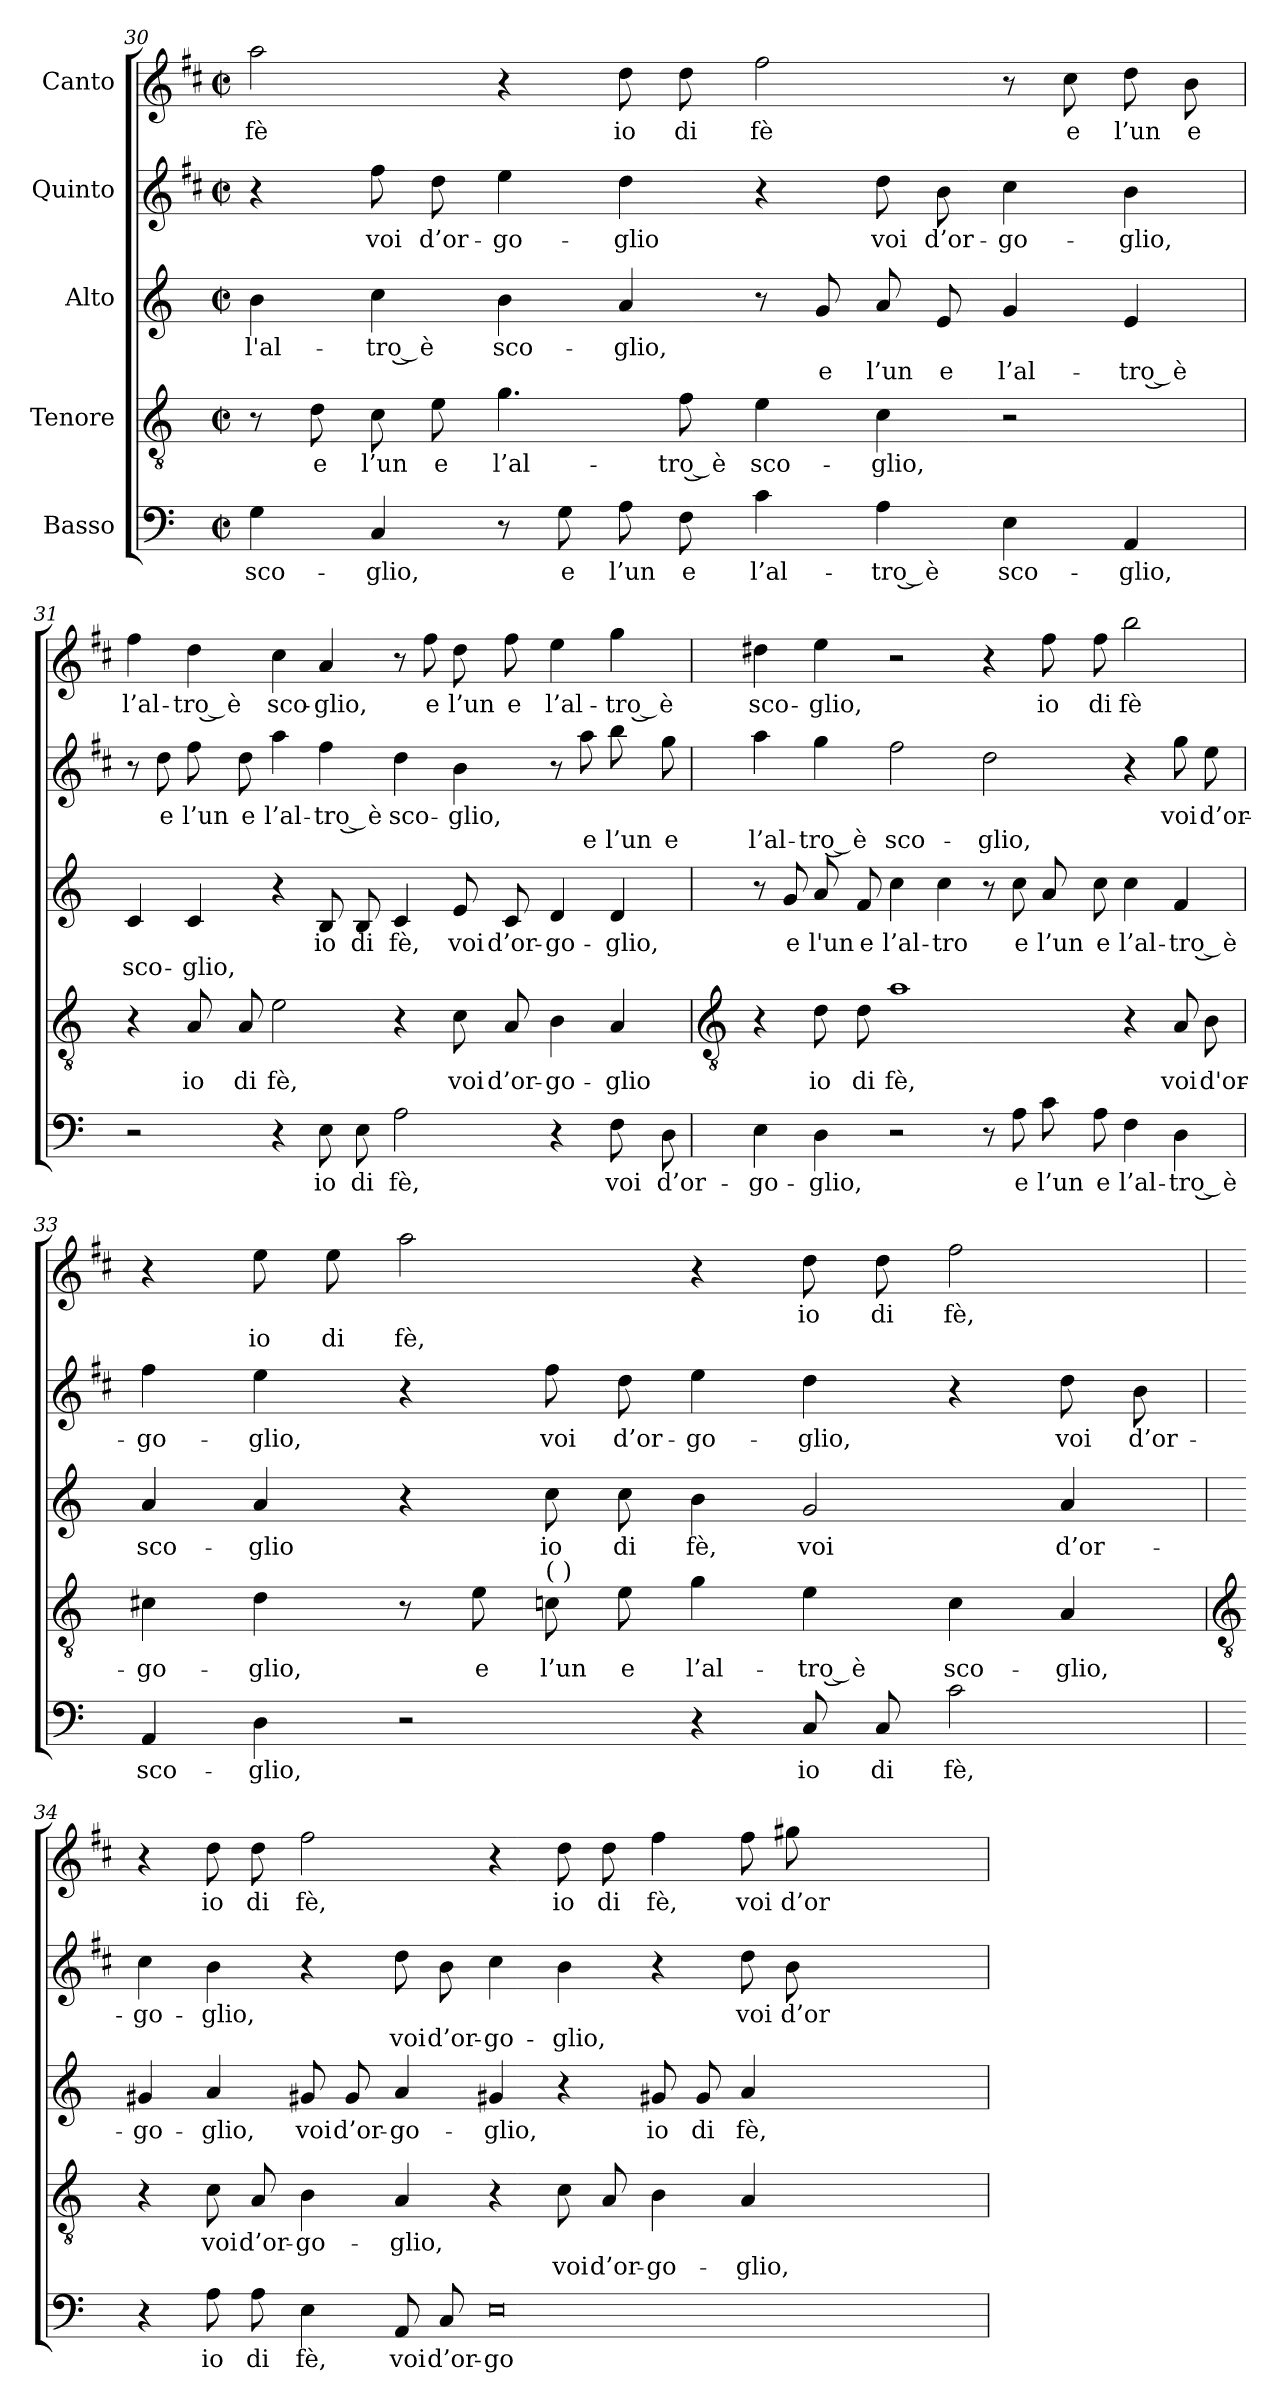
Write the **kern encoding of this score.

**kern	**text	**kern	**text	**text	**kern	**text	**text	**kern	**text	**text	**kern	**text	**text
*part5	*part5	*part4	*part4	*part4	*part3	*part3	*part3	*part2	*part2	*part2	*part1	*part1	*part1
*staff5	*staff5	*staff4	*staff4	*staff4	*staff3	*staff3	*staff3	*staff2	*staff2	*staff2	*staff1	*staff1	*staff1
*I"Basso	*	*I"Tenore	*	*	*I"Alto	*	*	*I"Quinto	*	*	*I"Canto	*	*
!!LO:LB:g=z
*clefF4	*	*clefGv2	*	*	*clefG2	*	*	*clefG2	*	*	*clefG2	*	*
*	*	*	*	*	*	*	*	*ITrd1c2	*	*	*ITrd1c2	*	*
*k[]	*	*k[]	*	*	*k[]	*	*	*k[]	*	*	*k[]	*	*
*C:	*	*C:	*	*	*C:	*	*	*C:	*	*	*C:	*	*
*M4/2	*	*M4/2	*	*	*M4/2	*	*	*M4/2	*	*	*M4/2	*	*
*met(c|)	*	*met(c|)	*	*	*met(c|)	*	*	*met(c|)	*	*	*met(c|)	*	*
=30	=30	=30	=30	=30	=30	=30	=30	=30	=30	=30	=30	=30	=30
!	!LO:LY:b	!	!	!	!	!LO:LY:b	!	!	!	!	!	!LO:LY:b	!
4G	sco-	8r	.	.	4b	l'al-	.	4r	.	.	2gg	fè	.
!	!	!	!LO:LY:b	!	!	!	!	!	!	!	!	!	!
.	.	8d	e	.	.	.	.	.	.	.	.	.	.
!	!LO:LY:b	!	!LO:LY:b	!	!	!LO:LY:b	!	!	!LO:LY:b	!	!	!	!
4C	-glio,	8c	l’un	.	4cc	-tro͜ è	.	8ee	voi	.	.	.	.
!	!	!	!LO:LY:b	!	!	!	!	!	!LO:LY:b	!	!	!	!
.	.	8e	e	.	.	.	.	8cc	d’or-	.	.	.	.
!	!	!	!LO:LY:b	!	!	!LO:LY:b	!	!	!LO:LY:b	!	!	!	!
8r	.	4.g	l’al-	.	4b	sco-	.	4dd	-go-	.	4r	.	.
!	!LO:LY:b	!	!	!	!	!	!	!	!	!	!	!	!
8G	e	.	.	.	.	.	.	.	.	.	.	.	.
!	!LO:LY:b	!	!	!	!	!LO:LY:b	!	!	!LO:LY:b	!	!	!LO:LY:b	!
8A	l’un	.	.	.	4a	-glio,	.	4cc	-glio	.	8cc	io	.
!	!LO:LY:b	!	!LO:LY:b	!	!	!	!	!	!	!	!	!LO:LY:b	!
8F	e	8f	-tro͜ è	.	.	.	.	.	.	.	8cc	di	.
!	!LO:LY:b	!	!LO:LY:b	!	!	!	!	!	!	!	!	!LO:LY:b	!
4c	l’al-	4e	sco-	.	8r	.	.	4r	.	.	2ee	fè	.
!	!	!	!	!	!	!	!LO:LY:b	!	!	!	!	!	!
.	.	.	.	.	8g	.	e	.	.	.	.	.	.
!	!LO:LY:b	!	!LO:LY:b	!	!	!	!LO:LY:b	!	!LO:LY:b	!	!	!	!
4A	-tro͜ è	4c	-glio,	.	8a	.	l’un	8cc	voi	.	.	.	.
!	!	!	!	!	!	!	!LO:LY:b	!	!LO:LY:b	!	!	!	!
.	.	.	.	.	8e	.	e	8a	d’or-	.	.	.	.
!	!LO:LY:b	!	!	!	!	!	!LO:LY:b	!	!LO:LY:b	!	!	!	!
4E	sco-	2r	.	.	4g	.	l’al-	4b	-go-	.	8r	.	.
!	!	!	!	!	!	!	!	!	!	!	!	!LO:LY:b	!
.	.	.	.	.	.	.	.	.	.	.	8b	e	.
!	!LO:LY:b	!	!	!	!	!	!LO:LY:b	!	!LO:LY:b	!	!	!LO:LY:b	!
4AA	-glio,	.	.	.	4e	.	-tro͜ è	4a	-glio,	.	8cc	l’un	.
!	!	!	!	!	!	!	!	!	!	!	!	!LO:LY:b	!
.	.	.	.	.	.	.	.	.	.	.	8a	e	.
=31	=31	=31	=31	=31	=31	=31	=31	=31	=31	=31	=31	=31	=31
!	!	!	!	!	!	!	!LO:LY:b	!	!	!	!	!LO:LY:b	!
2r	.	4r	.	.	4c	.	sco-	8r	.	.	4ee	l’al-	.
!	!	!	!	!	!	!	!	!	!LO:LY:b	!	!	!	!
.	.	.	.	.	.	.	.	8cc	e	.	.	.	.
!	!	!	!LO:LY:b	!	!	!	!LO:LY:b	!	!LO:LY:b	!	!	!LO:LY:b	!
.	.	8A	io	.	4c	.	-glio,	8ee	l’un	.	4cc	-tro͜ è	.
!	!	!	!LO:LY:b	!	!	!	!	!	!LO:LY:b	!	!	!	!
.	.	8A	di	.	.	.	.	8cc	e	.	.	.	.
!	!	!	!LO:LY:b	!	!	!	!	!	!LO:LY:b	!	!	!LO:LY:b	!
4r	.	2e	fè,	.	4r	.	.	4gg	l’al-	.	4b	sco-	.
!	!LO:LY:b	!	!	!	!	!LO:LY:b	!	!	!LO:LY:b	!	!	!LO:LY:b	!
8E	io	.	.	.	8B	io	.	4ee	-tro͜ è	.	4g	-glio,	.
!	!LO:LY:b	!	!	!	!	!LO:LY:b	!	!	!	!	!	!	!
8E	di	.	.	.	8B	di	.	.	.	.	.	.	.
!	!LO:LY:b	!	!	!	!	!LO:LY:b	!	!	!LO:LY:b	!	!	!	!
2A	fè,	4r	.	.	4c	fè,	.	4cc	sco-	.	8r	.	.
!	!	!	!	!	!	!	!	!	!	!	!	!LO:LY:b	!
.	.	.	.	.	.	.	.	.	.	.	8ee	e	.
!	!	!	!LO:LY:b	!	!	!LO:LY:b	!	!	!LO:LY:b	!	!	!LO:LY:b	!
.	.	8c	voi	.	8e	voi	.	4a	-glio,	.	8cc	l’un	.
!	!	!	!LO:LY:b	!	!	!LO:LY:b	!	!	!	!	!	!LO:LY:b	!
.	.	8A	d’or-	.	8c	d’or-	.	.	.	.	8ee	e	.
!	!	!	!LO:LY:b	!	!	!LO:LY:b	!	!	!	!	!	!LO:LY:b	!
4r	.	4B	-go-	.	4d	-go-	.	8r	.	.	4dd	l’al-	.
!	!	!	!	!	!	!	!	!	!	!LO:LY:b	!	!	!
.	.	.	.	.	.	.	.	8gg	.	e	.	.	.
!	!LO:LY:b	!	!LO:LY:b	!	!	!LO:LY:b	!	!	!	!LO:LY:b	!	!LO:LY:b	!
8F	voi	4A	-glio	.	4d	-glio,	.	8aa	.	l’un	4ff	-tro͜ è	.
!	!LO:LY:b	!	!	!	!	!	!	!	!	!LO:LY:b	!	!	!
8D	d’or-	.	.	.	.	.	.	8ff	.	e	.	.	.
!!LO:LB:g=z
=32	=32	=32	=32	=32	=32	=32	=32	=32	=32	=32	=32	=32	=32
*	*	*clefGv2	*	*	*	*	*	*	*	*	*	*	*
!	!LO:LY:b	!	!	!	!	!	!	!	!	!LO:LY:b	!	!LO:LY:b	!
4E	-go-	4r	.	.	8r	.	.	4gg	.	l’al-	4cc#X	sco-	.
!	!	!	!	!	!	!LO:LY:b	!	!	!	!	!	!	!
.	.	.	.	.	8g	e	.	.	.	.	.	.	.
!	!LO:LY:b	!	!LO:LY:b	!	!	!LO:LY:b	!	!	!	!LO:LY:b	!	!LO:LY:b	!
4D	-glio,	8d	io	.	8a	l'un	.	4ff	.	-tro͜ è	4dd	-glio,	.
!	!	!	!LO:LY:b	!	!	!LO:LY:b	!	!	!	!	!	!	!
.	.	8d	di	.	8f	e	.	.	.	.	.	.	.
!	!	!	!LO:LY:b	!	!	!LO:LY:b	!	!	!	!LO:LY:b	!	!	!
2r	.	1a	fè,	.	4cc	l’al-	.	2ee	.	sco-	2r	.	.
!	!	!	!	!	!	!LO:LY:b	!	!	!	!	!	!	!
.	.	.	.	.	4cc	-tro	.	.	.	.	.	.	.
!	!	!	!	!	!	!	!	!	!	!LO:LY:b	!	!	!
8r	.	.	.	.	8r	.	.	2cc	.	-glio,	4r	.	.
!	!LO:LY:b	!	!	!	!	!LO:LY:b	!	!	!	!	!	!	!
8A	e	.	.	.	8cc	e	.	.	.	.	.	.	.
!	!LO:LY:b	!	!	!	!	!LO:LY:b	!	!	!	!	!	!LO:LY:b	!
8c	l’un	.	.	.	8a	l’un	.	.	.	.	8ee	io	.
!	!LO:LY:b	!	!	!	!	!LO:LY:b	!	!	!	!	!	!LO:LY:b	!
8A	e	.	.	.	8cc	e	.	.	.	.	8ee	di	.
!	!LO:LY:b	!	!	!	!	!LO:LY:b	!	!	!	!	!	!LO:LY:b	!
4F	l’al-	4r	.	.	4cc	l’al-	.	4r	.	.	2aa	fè	.
!	!LO:LY:b	!	!LO:LY:b	!	!	!LO:LY:b	!	!	!LO:LY:b	!	!	!	!
4D	-tro͜ è	8A	voi	.	4f	-tro͜ è	.	8ff	voi	.	.	.	.
!	!	!	!LO:LY:b	!	!	!	!	!	!LO:LY:b	!	!	!	!
.	.	8B	d'or-	.	.	.	.	8dd	d’or-	.	.	.	.
=33	=33	=33	=33	=33	=33	=33	=33	=33	=33	=33	=33	=33	=33
!	!LO:LY:b	!	!LO:LY:b	!	!	!LO:LY:b	!	!	!LO:LY:b	!	!	!	!
4AA	sco-	4c#X	-go-	.	4a	sco-	.	4ee	-go-	.	4r	.	.
!	!LO:LY:b	!	!LO:LY:b	!	!	!LO:LY:b	!	!	!LO:LY:b	!	!	!	!LO:LY:b
4D	-glio,	4d	-glio,	.	4a	-glio	.	4dd	-glio,	.	8dd	.	io
!	!	!	!	!	!	!	!	!	!	!	!	!	!LO:LY:b
.	.	.	.	.	.	.	.	.	.	.	8dd	.	di
!	!	!	!	!	!	!	!	!	!	!	!	!	!LO:LY:b
2r	.	8r	.	.	4r	.	.	4r	.	.	2gg	.	fè,
!	!	!	!LO:LY:b	!	!	!	!	!	!	!	!	!	!
.	.	8e	e	.	.	.	.	.	.	.	.	.	.
!	!	!LO:TX:a:t=(  )	!	!	!	!	!	!	!	!	!	!	!
!	!	!	!LO:LY:b	!	!	!LO:LY:b	!	!	!LO:LY:b	!	!	!	!
.	.	8c	l’un	.	8cc	io	.	8ee	voi	.	.	.	.
!	!	!	!LO:LY:b	!	!	!LO:LY:b	!	!	!LO:LY:b	!	!	!	!
.	.	8e	e	.	8cc	di	.	8cc	d’or-	.	.	.	.
!	!	!	!LO:LY:b	!	!	!LO:LY:b	!	!	!LO:LY:b	!	!	!	!
4r	.	4g	l’al-	.	4b	fè,	.	4dd	-go-	.	4r	.	.
!	!LO:LY:b	!	!LO:LY:b	!	!	!LO:LY:b	!	!	!LO:LY:b	!	!	!LO:LY:b	!
8C	io	4e	-tro͜ è	.	2g	voi	.	4cc	-glio,	.	8cc	io	.
!	!LO:LY:b	!	!	!	!	!	!	!	!	!	!	!LO:LY:b	!
8C	di	.	.	.	.	.	.	.	.	.	8cc	di	.
!	!LO:LY:b	!	!LO:LY:b	!	!	!	!	!	!	!	!	!LO:LY:b	!
2c	fè,	4c	sco-	.	.	.	.	4r	.	.	2ee	fè,	.
!	!	!	!LO:LY:b	!	!	!LO:LY:b	!	!	!LO:LY:b	!	!	!	!
.	.	4A	-glio,	.	4a	d’or-	.	8cc	voi	.	.	.	.
!	!	!	!	!	!	!	!	!	!LO:LY:b	!	!	!	!
.	.	.	.	.	.	.	.	8a	d’or-	.	.	.	.
!!LO:LB:g=z
=34	=34	=34	=34	=34	=34	=34	=34	=34	=34	=34	=34	=34	=34
*	*	*clefGv2	*	*	*	*	*	*	*	*	*	*	*
!	!	!	!	!	!	!LO:LY:b	!	!	!LO:LY:b	!	!	!	!
4r	.	4r	.	.	4g#X	-go-	.	4b	-go-	.	4r	.	.
!	!LO:LY:b	!	!LO:LY:b	!	!	!LO:LY:b	!	!	!LO:LY:b	!	!	!LO:LY:b	!
8A	io	8c	voi	.	4a	-glio,	.	4a	-glio,	.	8cc	io	.
!	!LO:LY:b	!	!LO:LY:b	!	!	!	!	!	!	!	!	!LO:LY:b	!
8A	di	8A	d’or-	.	.	.	.	.	.	.	8cc	di	.
!	!LO:LY:b	!	!LO:LY:b	!	!	!LO:LY:b	!	!	!	!	!	!LO:LY:b	!
4E	fè,	4B	-go-	.	8g#X	voi	.	4r	.	.	2ee	fè,	.
!	!	!	!	!	!	!LO:LY:b	!	!	!	!	!	!	!
.	.	.	.	.	8g#	d’or-	.	.	.	.	.	.	.
!	!LO:LY:b	!	!LO:LY:b	!	!	!LO:LY:b	!	!	!	!LO:LY:b	!	!	!
8AA	voi	4A	-glio,	.	4a	-go-	.	8cc	.	voi	.	.	.
!	!LO:LY:b	!	!	!	!	!	!	!	!	!LO:LY:b	!	!	!
8C	d’or-	.	.	.	.	.	.	8a	.	d’or-	.	.	.
!	!LO:LY:b	!	!	!	!	!LO:LY:b	!	!	!	!LO:LY:b	!	!	!
0E	-go	4r	.	.	4g#X	-glio,	.	4b	.	-go-	4r	.	.
!	!	!	!	!LO:LY:b	!	!	!	!	!	!LO:LY:b	!	!LO:LY:b	!
.	.	8c	.	voi	4r	.	.	4a	.	-glio,	8cc	io	.
!	!	!	!	!LO:LY:b	!	!	!	!	!	!	!	!LO:LY:b	!
.	.	8A	.	d’or-	.	.	.	.	.	.	8cc	di	.
!	!	!	!	!LO:LY:b	!	!LO:LY:b	!	!	!	!	!	!LO:LY:b	!
.	.	4B	.	-go-	8g#X	io	.	4r	.	.	4ee	fè,	.
!	!	!	!	!	!	!LO:LY:b	!	!	!	!	!	!	!
.	.	.	.	.	8g#	di	.	.	.	.	.	.	.
!	!	!	!	!LO:LY:b	!	!LO:LY:b	!	!	!LO:LY:b	!	!	!LO:LY:b	!
.	.	4A	.	-glio,	4a	fè,	.	8cc	voi	.	8ee	voi	.
!	!	!	!	!	!	!	!	!	!LO:LY:b	!	!	!LO:LY:b	!
.	.	.	.	.	.	.	.	8a	d’or-	.	8ff#X	d’or-	.
.	.	1ryy	.	.	1ryy	.	.	1ryy	.	.	1ryy	.	.
=	=	=	=	=	=	=	=	=	=	=	=	=	=
*-	*-	*-	*-	*-	*-	*-	*-	*-	*-	*-	*-	*-	*-
